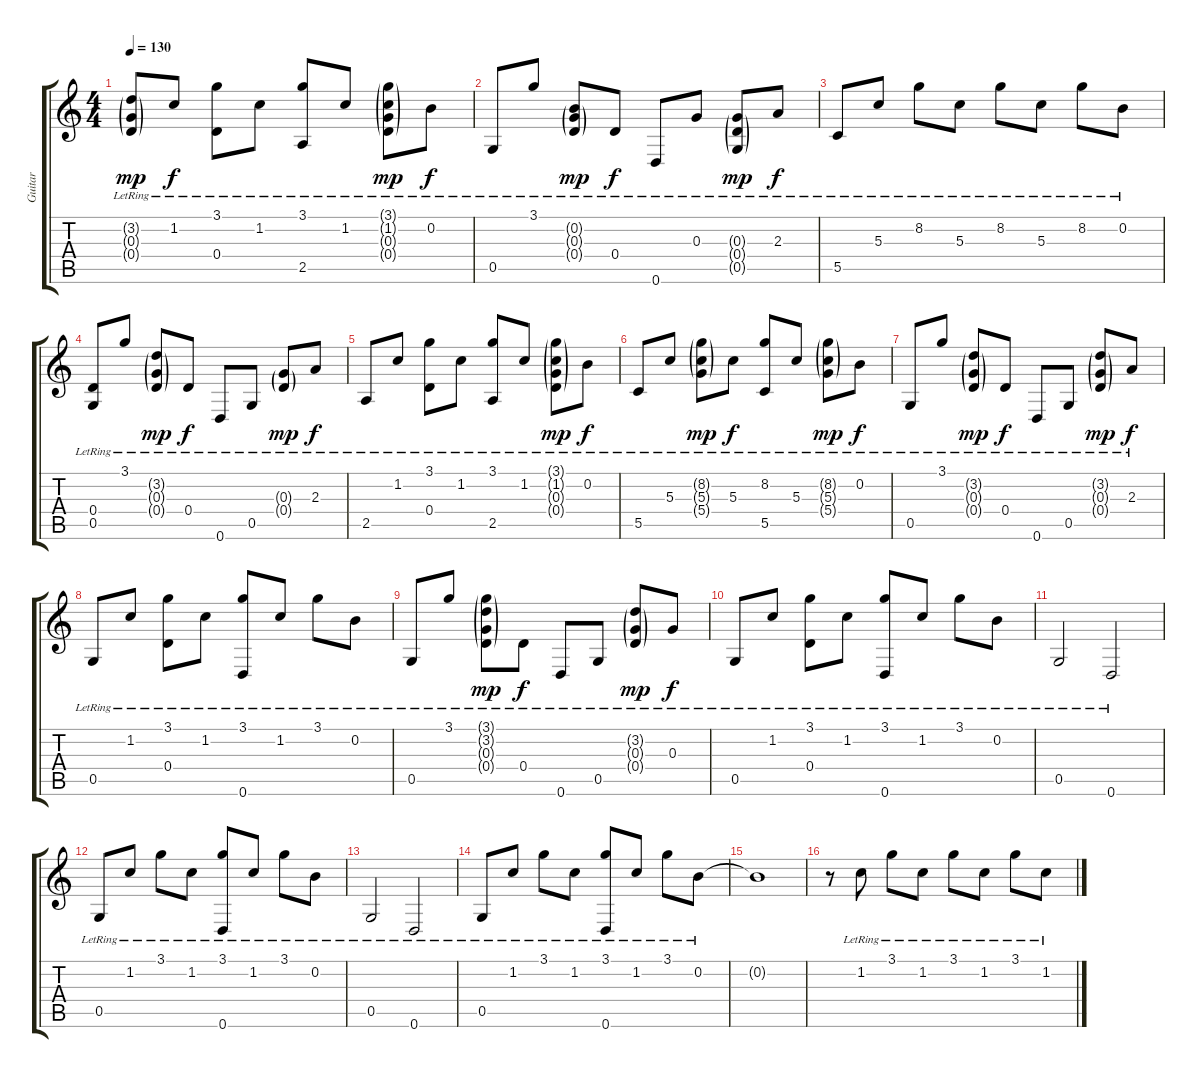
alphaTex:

\track ("Guitar" "Guitar") {instrument acousticguitarsteel}
\staff {score tabs}
\tuning (E4 B3 G3 D3 G2 D2) {hide}
\ts (4 4)
\tempo 130
\clef g2
\ks c
(3.2{g lr} 0.3{g lr} 0.4{g lr}).8{dy mp} 1.2{lr}.8{dy f} (3.1{lr} 0.4{lr}).8 1.2{lr}.8 (3.1{lr} 2.5{lr}).8 1.2{lr}.8 (3.1{g lr} 1.2{g lr} 0.3{g lr} 0.4{g lr}).8{dy mp} 0.2{lr}.8{dy f} |
0.5{lr}.8 3.1{lr}.8 (0.2{g lr} 0.3{g lr} 0.4{g lr}).8{dy mp} 0.4{lr}.8{dy f} 0.6{lr}.8 0.3{lr}.8 (0.3{g lr} 0.4{g lr} 0.5{g lr}).8{dy mp} 2.3{lr}.8{dy f} |
5.5{lr}.8 5.3{lr}.8 8.2{lr}.8 5.3{lr}.8 8.2{lr}.8 5.3{lr}.8 8.2{lr}.8 0.2{lr}.8 |
(0.4{lr} 0.5{lr}).8 3.1{lr}.8 (3.2{g lr} 0.3{g lr} 0.4{g lr}).8{dy mp} 0.4{lr}.8{dy f} 0.6{lr}.8 0.5{lr}.8 (0.3{g lr} 0.4{g lr}).8{dy mp} 2.3{lr}.8{dy f} |
2.5{lr}.8 1.2{lr}.8 (3.1{lr} 0.4{lr}).8 1.2{lr}.8 (3.1{lr} 2.5{lr}).8 1.2{lr}.8 (3.1{g lr} 1.2{g lr} 0.3{g lr} 0.4{g lr}).8{dy mp} 0.2{lr}.8{dy f} |
5.5{lr}.8 5.3{lr}.8 (8.2{g lr} 5.3{g lr} 5.4{g lr}).8{dy mp} 5.3{lr}.8{dy f} (8.2{lr} 5.5{lr}).8 5.3{lr}.8 (8.2{g lr} 5.3{g lr} 5.4{g lr}).8{dy mp} 0.2{lr}.8{dy f} |
0.5{lr}.8 3.1{lr}.8 (3.2{g lr} 0.3{g lr} 0.4{g lr}).8{dy mp} 0.4{lr}.8{dy f} 0.6{lr}.8 0.5{lr}.8 (3.2{g lr} 0.3{g lr} 0.4{g lr}).8{dy mp} 2.3{lr}.8{dy f} |
0.5{lr}.8 1.2{lr}.8 (3.1{lr} 0.4{lr}).8 1.2{lr}.8 (3.1{lr} 0.6{lr}).8 1.2{lr}.8 3.1{lr}.8 0.2{lr}.8 |
0.5{lr}.8 3.1{lr}.8 (3.1{g lr} 3.2{g lr} 0.3{g lr} 0.4{g lr}).8{dy mp} 0.4{lr}.8{dy f} 0.6{lr}.8 0.5{lr}.8 (3.2{g lr} 0.3{g lr} 0.4{g lr}).8{dy mp} 0.3{lr}.8{dy f} |
0.5{lr}.8 1.2{lr}.8 (3.1{lr} 0.4{lr}).8 1.2{lr}.8 (3.1{lr} 0.6{lr}).8 1.2{lr}.8 3.1{lr}.8 0.2{lr}.8 |
0.5{lr}.2 0.6{lr}.2 |
0.5{lr}.8 1.2{lr}.8 3.1{lr}.8 1.2{lr}.8 (3.1{lr} 0.6{lr}).8 1.2{lr}.8 3.1{lr}.8 0.2{lr}.8 |
0.5{lr}.2 0.6{lr}.2 |
0.5{lr}.8 1.2{lr}.8 3.1{lr}.8 1.2{lr}.8 (3.1{lr} 0.6{lr}).8 1.2{lr}.8 3.1{lr}.8 0.2{lr}.8 |
0.2{t}.1 |
r.8 1.2{lr}.8 3.1{lr}.8 1.2{lr}.8 3.1{lr}.8 1.2{lr}.8 3.1{lr}.8 1.2{lr}.8
